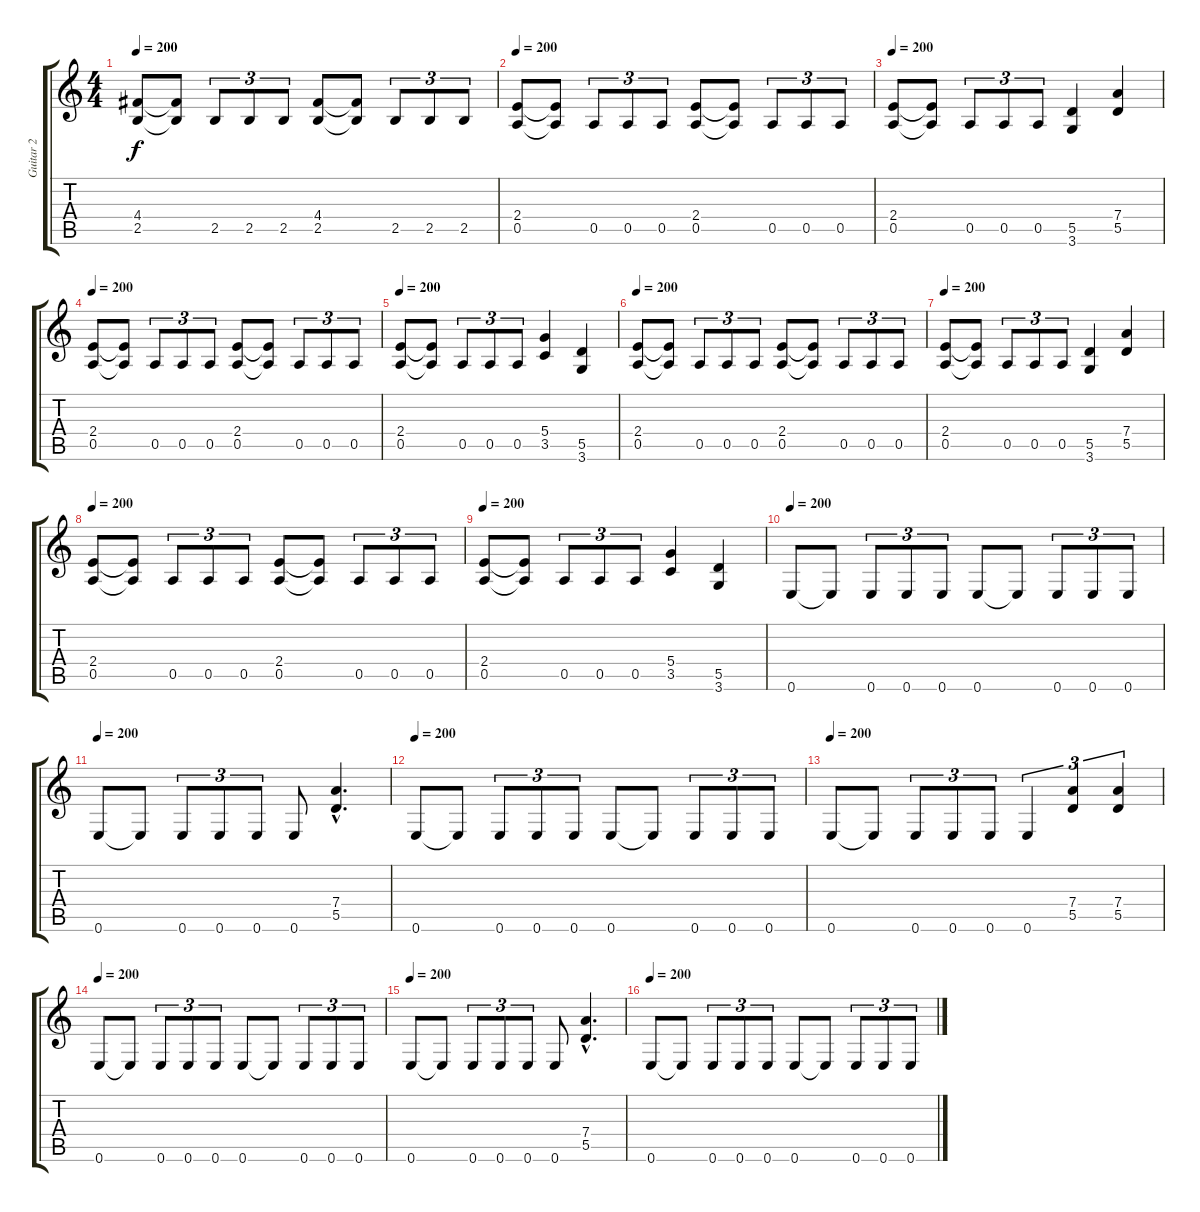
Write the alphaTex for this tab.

\track ("Guitar 2" "Guitar 2") {instrument distortionguitar}
\staff {score tabs}
\tuning (E4 B3 G3 D3 A2 E2) {hide}
\ts (4 4)
\tempo 200
\clef g2
\ks c
(4.4 2.5).8{dy f} (4.4{t} 2.5{t}).8 2.5.8{tu (3 2)} 2.5.8{tu (3 2)} 2.5.8{tu (3 2)} (4.4 2.5).8 (4.4{t} 2.5{t}).8 2.5.8{tu (3 2)} 2.5.8{tu (3 2)} 2.5.8{tu (3 2)} |
\tempo 200
(2.4 0.5).8 (2.4{t} 0.5{t}).8 0.5.8{tu (3 2)} 0.5.8{tu (3 2)} 0.5.8{tu (3 2)} (2.4 0.5).8 (2.4{t} 0.5{t}).8 0.5.8{tu (3 2)} 0.5.8{tu (3 2)} 0.5.8{tu (3 2)} |
\tempo 200
(2.4 0.5).8 (2.4{t} 0.5{t}).8 0.5.8{tu (3 2)} 0.5.8{tu (3 2)} 0.5.8{tu (3 2)} (5.5 3.6).4 (7.4 5.5).4 |
\tempo 200
(2.4 0.5).8 (2.4{t} 0.5{t}).8 0.5.8{tu (3 2)} 0.5.8{tu (3 2)} 0.5.8{tu (3 2)} (2.4 0.5).8 (2.4{t} 0.5{t}).8 0.5.8{tu (3 2)} 0.5.8{tu (3 2)} 0.5.8{tu (3 2)} |
\tempo 200
(2.4 0.5).8 (2.4{t} 0.5{t}).8 0.5.8{tu (3 2)} 0.5.8{tu (3 2)} 0.5.8{tu (3 2)} (5.4 3.5).4 (5.5 3.6).4 |
\tempo 200
(2.4 0.5).8 (2.4{t} 0.5{t}).8 0.5.8{tu (3 2)} 0.5.8{tu (3 2)} 0.5.8{tu (3 2)} (2.4 0.5).8 (2.4{t} 0.5{t}).8 0.5.8{tu (3 2)} 0.5.8{tu (3 2)} 0.5.8{tu (3 2)} |
\tempo 200
(2.4 0.5).8 (2.4{t} 0.5{t}).8 0.5.8{tu (3 2)} 0.5.8{tu (3 2)} 0.5.8{tu (3 2)} (5.5 3.6).4 (7.4 5.5).4 |
\tempo 200
(2.4 0.5).8 (2.4{t} 0.5{t}).8 0.5.8{tu (3 2)} 0.5.8{tu (3 2)} 0.5.8{tu (3 2)} (2.4 0.5).8 (2.4{t} 0.5{t}).8 0.5.8{tu (3 2)} 0.5.8{tu (3 2)} 0.5.8{tu (3 2)} |
\tempo 200
(2.4 0.5).8 (2.4{t} 0.5{t}).8 0.5.8{tu (3 2)} 0.5.8{tu (3 2)} 0.5.8{tu (3 2)} (5.4 3.5).4 (5.5 3.6).4 |
\tempo 200
0.6.8 0.6{t}.8 0.6.8{tu (3 2)} 0.6.8{tu (3 2)} 0.6.8{tu (3 2)} 0.6.8 0.6{t}.8 0.6.8{tu (3 2)} 0.6.8{tu (3 2)} 0.6.8{tu (3 2)} |
\tempo 200
0.6.8 0.6{t}.8 0.6.8{tu (3 2)} 0.6.8{tu (3 2)} 0.6.8{tu (3 2)} 0.6.8 (7.4{hac} 5.5{hac}).4{d} |
\tempo 200
0.6.8 0.6{t}.8 0.6.8{tu (3 2)} 0.6.8{tu (3 2)} 0.6.8{tu (3 2)} 0.6.8 0.6{t}.8 0.6.8{tu (3 2)} 0.6.8{tu (3 2)} 0.6.8{tu (3 2)} |
\tempo 200
0.6.8 0.6{t}.8 0.6.8{tu (3 2)} 0.6.8{tu (3 2)} 0.6.8{tu (3 2)} 0.6.4{tu (3 2)} (7.4 5.5).4{tu (3 2)} (7.4 5.5).4{tu (3 2)} |
\tempo 200
0.6.8 0.6{t}.8 0.6.8{tu (3 2)} 0.6.8{tu (3 2)} 0.6.8{tu (3 2)} 0.6.8 0.6{t}.8 0.6.8{tu (3 2)} 0.6.8{tu (3 2)} 0.6.8{tu (3 2)} |
\tempo 200
0.6.8 0.6{t}.8 0.6.8{tu (3 2)} 0.6.8{tu (3 2)} 0.6.8{tu (3 2)} 0.6.8 (7.4{hac} 5.5{hac}).4{d} |
\tempo 200
0.6.8 0.6{t}.8 0.6.8{tu (3 2)} 0.6.8{tu (3 2)} 0.6.8{tu (3 2)} 0.6.8 0.6{t}.8 0.6.8{tu (3 2)} 0.6.8{tu (3 2)} 0.6.8{tu (3 2)}
